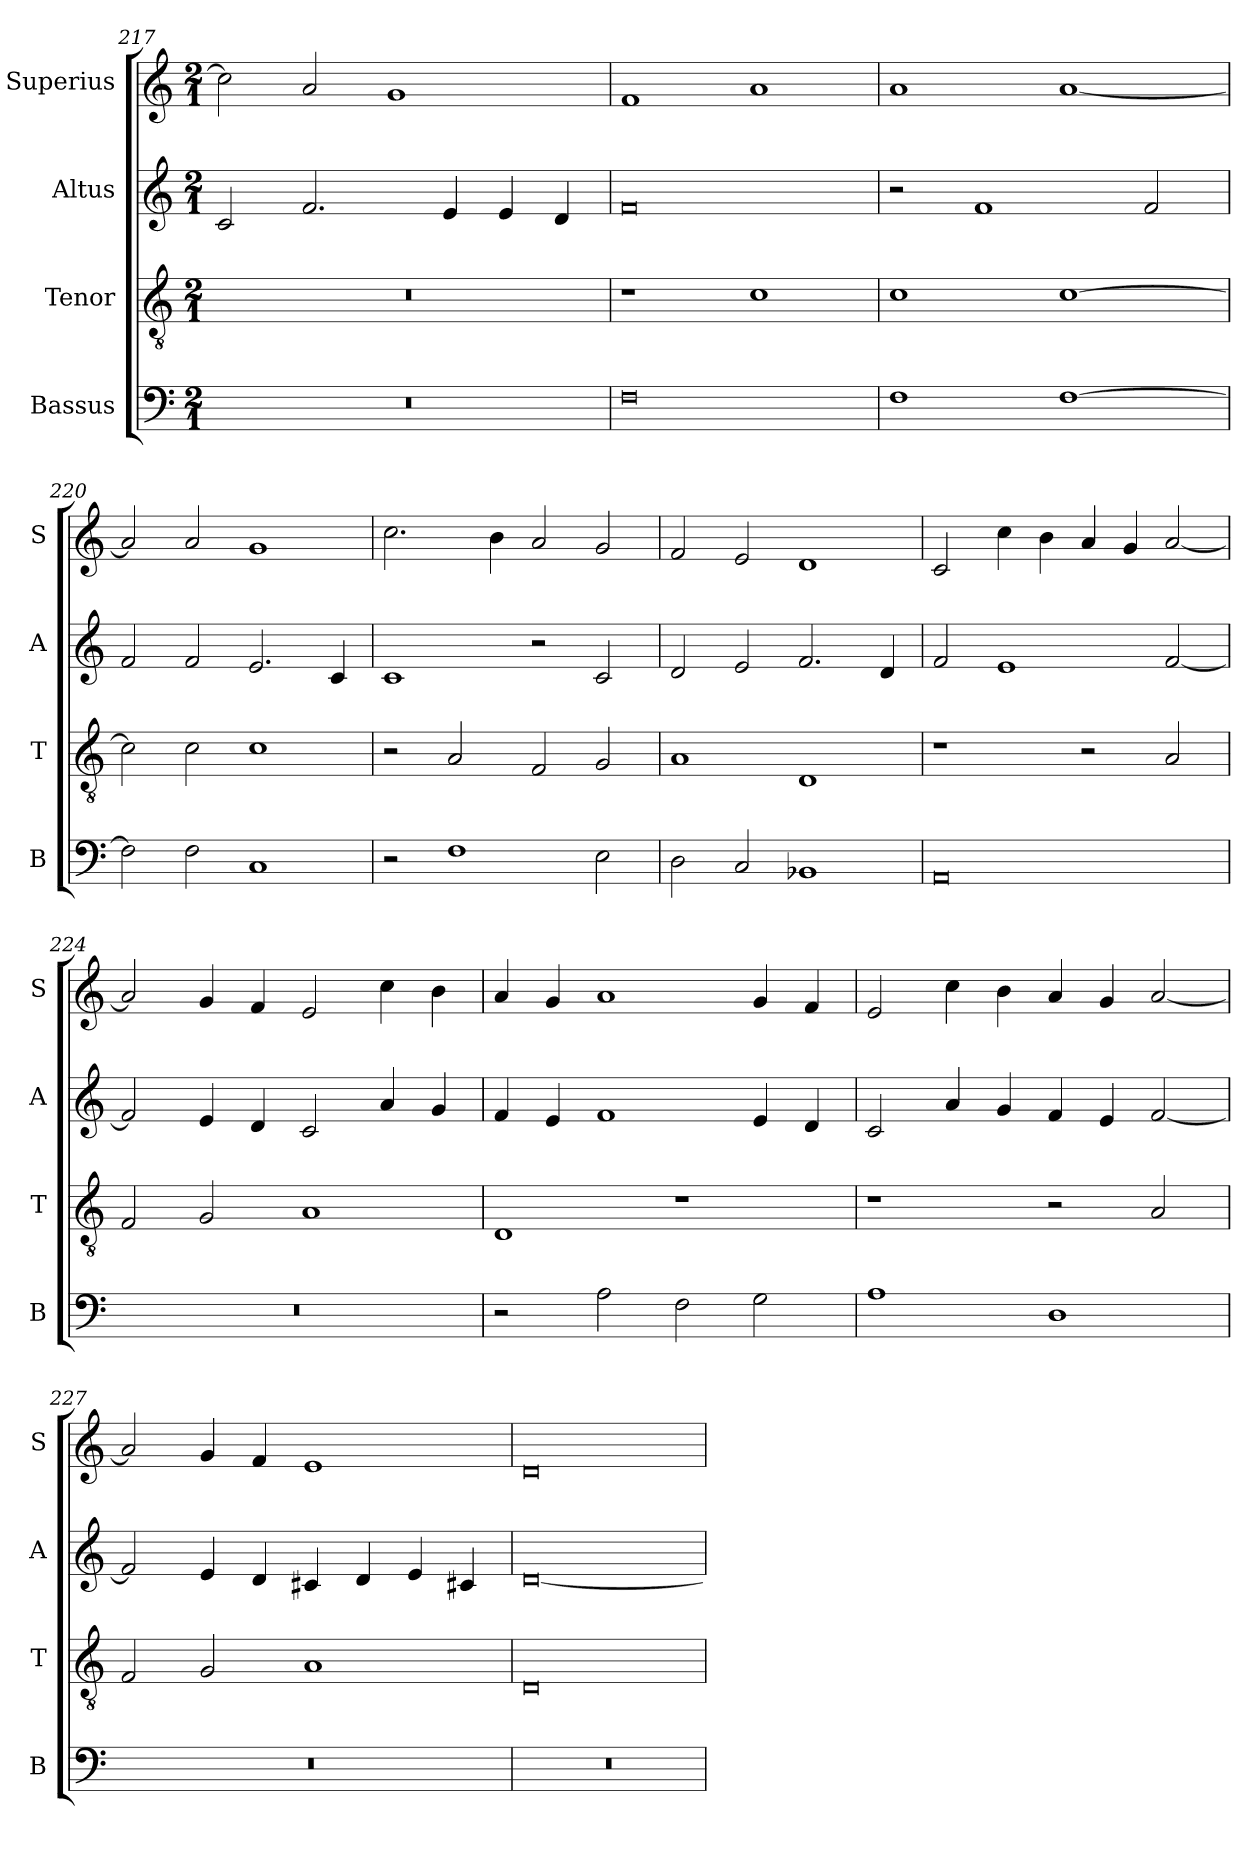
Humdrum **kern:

**kern	**kern	**kern	**kern
*part4	*part3	*part2	*part1
*staff4	*staff3	*staff2	*staff1
*I"Bassus	*I"Tenor	*I"Altus	*I"Superius
*I'B	*I'T	*I'A	*I'S
*clefF4	*clefGv2	*clefG2	*clefG2
*k[]	*k[]	*k[]	*k[]
*M2/1	*M2/1	*M2/1	*M2/1
=217	=217	=217	=217
0r	0r	2c/	2cc\]
.	.	2.f/	2a/
.	.	.	1g
.	.	4e/	.
.	.	4e/	.
.	.	4d/	.
=218	=218	=218	=218
0F	1r	0f	1f
.	1c	.	1a
=219	=219	=219	=219
1F	1c	2r	1a
.	.	1f	.
[1F	[1c	.	[1a
.	.	2f/	.
=220	=220	=220	=220
2F\]	2c\]	2f/	2a/]
2F\	2c\	2f/	2a/
1C	1c	2.e/	1g
.	.	4c/	.
=221	=221	=221	=221
2r	2r	1c	2.cc\
1F	2A/	.	.
.	.	.	4b\
.	2F/	2r	2a/
2E\	2G/	2c/	2g/
=222	=222	=222	=222
2D\	1A	2d/	2f/
2C/	.	2e/	2e/
1BB-X	1D	2.f/	1d
.	.	4d/	.
=223	=223	=223	=223
0AA	1r	2f/	2c/
.	.	1e	4cc\
.	.	.	4b\
.	2r	.	4a/
.	.	.	4g/
.	2A/	[2f/	[2a/
=224	=224	=224	=224
0r	2F/	2f/]	2a/]
.	2G/	4e/	4g/
.	.	4d/	4f/
.	1A	2c/	2e/
.	.	4a/	4cc\
.	.	4g/	4b\
=225	=225	=225	=225
2r	1D	4f/	4a/
.	.	4e/	4g/
2A\	.	1f	1a
2F\	1r	.	.
2G\	.	4e/	4g/
.	.	4d/	4f/
=226	=226	=226	=226
1A	1r	2c/	2e/
.	.	4a/	4cc\
.	.	4g/	4b\
1D	2r	4f/	4a/
.	.	4e/	4g/
.	2A/	[2f/	[2a/
=227	=227	=227	=227
0r	2F/	2f/]	2a/]
.	2G/	4e/	4g/
.	.	4d/	4f/
.	1A	4c#X/	1e
.	.	4d/	.
.	.	4e/	.
.	.	4c#X/	.
=228	=228	=228	=228
0r	0D	[0d	0d
=	=	=	=
*-	*-	*-	*-
